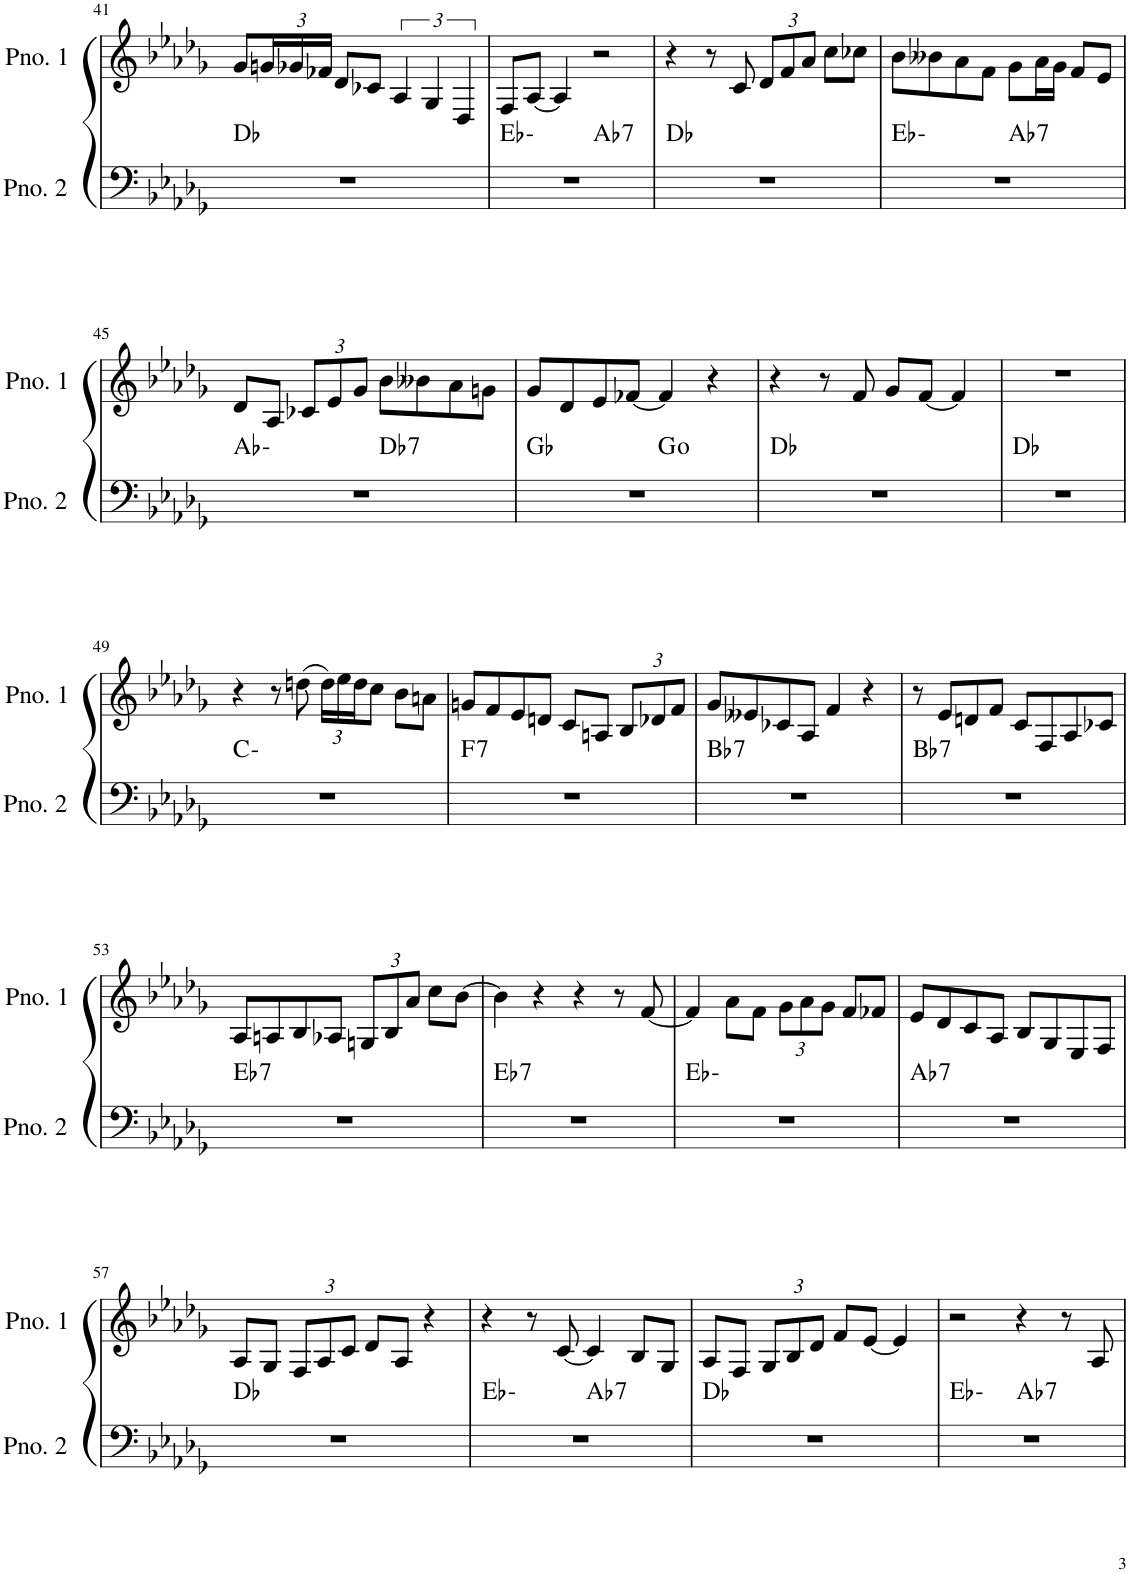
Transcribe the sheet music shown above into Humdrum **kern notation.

**kern	**harte	**kern
*part2	*part2	*part1
*staff2	*	*staff1
*I"ピアノ 2	*	*I"ピアノ 1
!!LO:PB:g=z
*clefF4	*	*clefG2
*k[b-e-a-d-g-]	*	*k[b-e-a-d-g-]
*M4/4	*	*M4/4
=41	=41	=41
1r	Db:maj	8g-/L
*	*	*Xbrackettup
.	.	24gn/L
.	.	24g-X/
.	.	24f-X/JJ
.	.	8d-/L
.	.	8c-X/J
*	*	*brackettup
.	.	6A-/
.	.	6G-/
.	.	6D-/
=42	=42	=42
*^	*	*
1r	2ryy	Eb:min	8F/L
.	.	.	[8A-/J
.	.	.	4A-/]
!	!	!LO:H:kt=7	!
.	2ryy	Ab:7	2r
*v	*v	*	*
=43	=43	=43
1r	Db:maj	4r
.	.	8r
.	.	8c/
*	*	*Xbrackettup
.	.	12d-/L
.	.	12f/
.	.	12a-/J
.	.	8cc\L
.	.	8cc-X\J
=44	=44	=44
*^	*	*
1r	2ryy	Eb:min	8b-\L
.	.	.	8b--X\
.	.	.	8a-\
.	.	.	8f\J
!	!	!LO:H:kt=7	!
.	2ryy	Ab:7	8g-\L
.	.	.	16a-\L
.	.	.	16g-\JJ
.	.	.	8f/L
.	.	.	8e-/J
!!LO:LB:g=z
=45	=45	=45	=45
1r	2ryy	Ab:min	8d-/L
.	.	.	8A-/J
.	.	.	12c-X/L
.	.	.	12e-/
.	.	.	12g-/J
!	!	!LO:H:kt=7	!
.	2ryy	Db:7	8b-\L
.	.	.	8b--X\
.	.	.	8a-\
.	.	.	8gn\J
=46	=46	=46	=46
1r	2ryy	Gb:maj	8g-/L
.	.	.	8d-/
.	.	.	8e-/
.	.	.	[8f-X/J
.	2ryy	G:dim	4f-/]
.	.	.	4r
*v	*v	*	*
=47	=47	=47
1r	Db:maj	4r
.	.	8r
.	.	8f/
.	.	8g-/L
.	.	[8f/J
.	.	4f/]
=48	=48	=48
1r	Db:maj	1r
!!LO:LB:g=z
=49	=49	=49
1r	C:min	4r
.	.	8r
.	.	(8ddn\
.	.	24dd\LL)
.	.	24ee-\
.	.	24dd\J
.	.	8cc\J
.	.	8b-\L
.	.	8an\J
=50	=50	=50
!	!LO:H:kt=7	!
1r	F:7	8gn/L
.	.	8f/
.	.	8e-/
.	.	8dn/J
.	.	8c/L
.	.	8An/J
.	.	12B-/L
.	.	12d-X/
.	.	12f/J
=51	=51	=51
!	!LO:H:kt=7	!
1r	Bb:7	8g-/L
.	.	8e--X/
.	.	8c-X/
.	.	8A-/J
.	.	4f/
.	.	4r
=52	=52	=52
!	!LO:H:kt=7	!
1r	Bb:7	8r
.	.	8e-/L
.	.	8dn/
.	.	8f/J
.	.	8c/L
.	.	8F/
.	.	8A-/
.	.	8c-X/J
!!LO:LB:g=z
=53	=53	=53
!	!LO:H:kt=7	!
1r	Eb:7	8A-/L
.	.	8An/
.	.	8B-/
.	.	8A-X/J
.	.	12Gn/L
.	.	12B-/
.	.	12a-/J
.	.	8cc\L
.	.	[8b-\J
=54	=54	=54
!	!LO:H:kt=7	!
1r	Eb:7	4b-\]
.	.	4r
.	.	4r
.	.	8r
.	.	[8f/
=55	=55	=55
1r	Eb:min	4f/]
.	.	8a-\L
.	.	8f\J
.	.	12g-\L
.	.	12a-\
.	.	12g-\J
.	.	8f/L
.	.	8f-X/J
=56	=56	=56
!	!LO:H:kt=7	!
1r	Ab:7	8e-/L
.	.	8d-/
.	.	8c/
.	.	8A-/J
.	.	8B-/L
.	.	8G-/
.	.	8E-/
.	.	8F/J
!!LO:LB:g=z
=57	=57	=57
1r	Db:maj	8A-/L
.	.	8G-/J
.	.	12F/L
.	.	12A-/
.	.	12c/J
.	.	8d-/L
.	.	8A-/J
.	.	4r
=58	=58	=58
*^	*	*
1r	2ryy	Eb:min	4r
.	.	.	8r
.	.	.	[8c/
!	!	!LO:H:kt=7	!
.	2ryy	Ab:7	4c/]
.	.	.	8B-/L
.	.	.	8G-/J
*v	*v	*	*
=59	=59	=59
1r	Db:maj	8A-/L
.	.	8F/J
.	.	12G-/L
.	.	12B-/
.	.	12d-/J
.	.	8f/L
.	.	[8e-/J
.	.	4e-/]
=60	=60	=60
*^	*	*
1r	2ryy	Eb:min	2r
!	!	!LO:H:kt=7	!
.	2ryy	Ab:7	4r
.	.	.	8r
.	.	.	8A-/
*v	*v	*	*
=	=	=
*-	*-	*-
